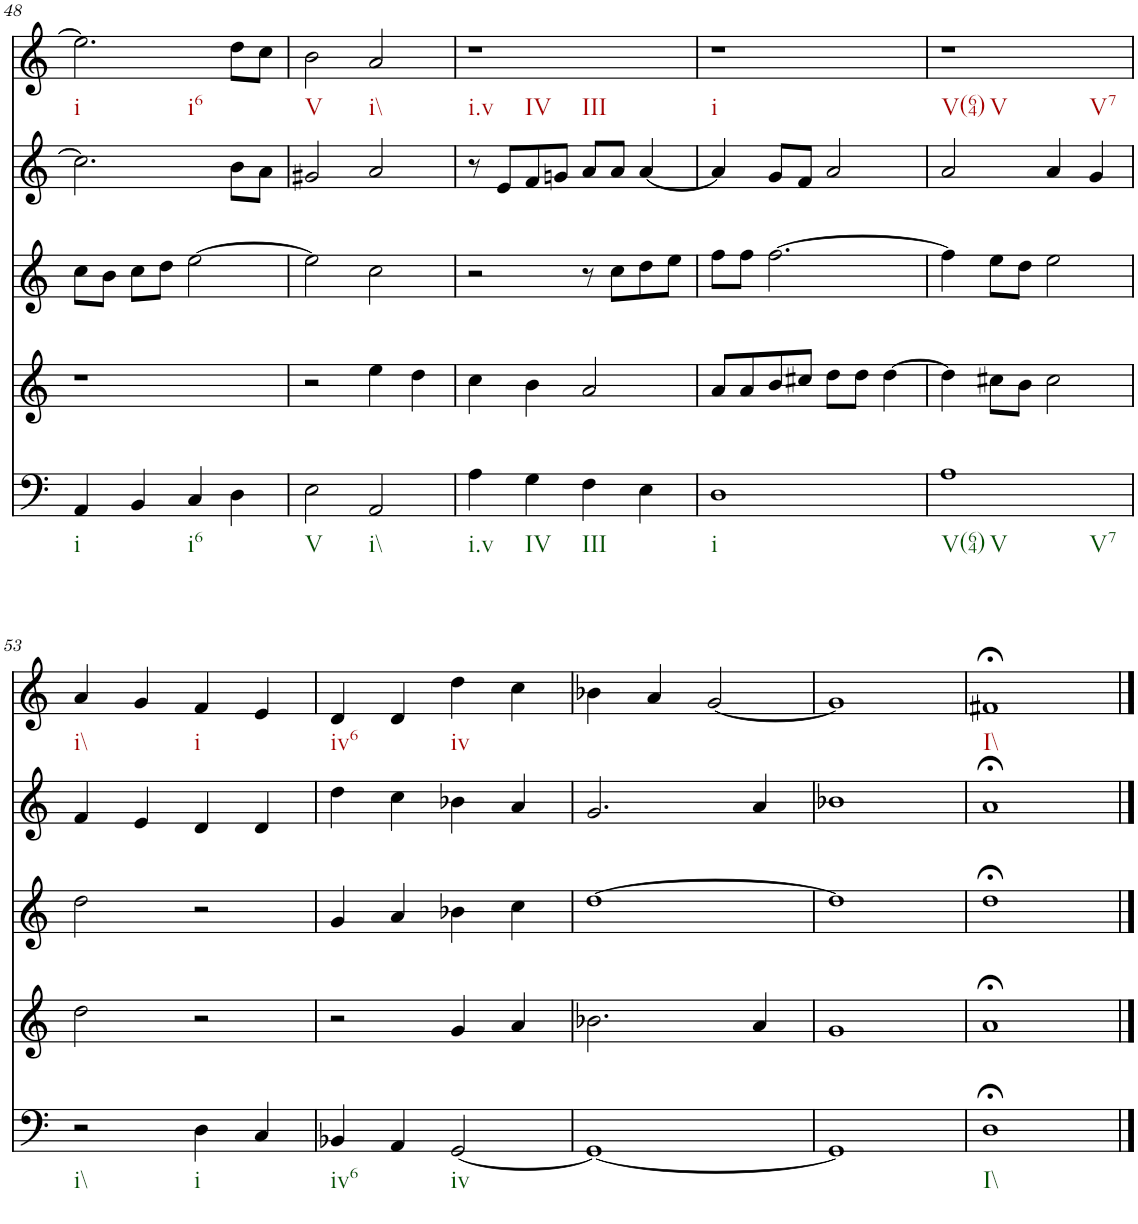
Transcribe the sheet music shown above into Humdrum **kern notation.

**kern	**kern	**kern	**kern	**kern
*part5	*part4	*part3	*part2	*part1
*staff5	*staff4	*staff3	*staff2	*staff1
*I"vox	*I"vox	*I"vox	*I"vox	*I"vox
!!LO:PB:g=z
*clefF4	*clefG2	*clefG2	*clefG2	*clefG2
*k[]	*k[]	*k[]	*k[]	*k[]
*M4/4	*M4/4	*M4/4	*M4/4	*M4/4
=48	=48	=48	=48	=48
4AA/	1r	8cc\L	2.cc\]	2.ee\]
.	.	8b\J	.	.
4BB/	.	8cc\L	.	.
.	.	8dd\J	.	.
4C/	.	[2ee\	.	.
4D\	.	.	8b\L	8dd\L
.	.	.	8a\J	8cc\J
=49	=49	=49	=49	=49
2E\	2r	2ee\]	2g#X/	2b\
2AA/	4ee\	2cc\	2a/	2a/
.	4dd\	.	.	.
=50	=50	=50	=50	=50
4A\	4cc\	2r	8r	1r
.	.	.	8e/L	.
4G\	4b\	.	8f/	.
.	.	.	8gn/J	.
4F\	2a/	8r	8a/L	.
.	.	8cc\L	8a/J	.
4E\	.	8dd\	[4a/	.
.	.	8ee\J	.	.
=51	=51	=51	=51	=51
1D	8a/L	8ff\L	4a/]	1r
.	8a/	8ff\J	.	.
.	8b/	[2.ff\	8g/L	.
.	8cc#X/J	.	8f/J	.
.	8dd\L	.	2a/	.
.	8dd\J	.	.	.
.	[4dd\	.	.	.
=52	=52	=52	=52	=52
1A	4dd\]	4ff\]	2a/	1r
.	8cc#X\L	8ee\L	.	.
.	8b\J	8dd\J	.	.
.	2cc#\	2ee\	4a/	.
.	.	.	4g/	.
!!LO:LB:g=z
=53	=53	=53	=53	=53
2r	2dd\	2dd\	4f/	4a/
.	.	.	4e/	4g/
4D\	2r	2r	4d/	4f/
4C/	.	.	4d/	4e/
=54	=54	=54	=54	=54
4BB-X/	2r	4g/	4dd\	4d/
4AA/	.	4a/	4cc\	4d/
[2GG/	4g/	4b-X\	4b-X\	4dd\
.	4a/	4cc\	4a/	4cc\
=55	=55	=55	=55	=55
1GG_	2.b-X\	[1dd	2.g/	4b-X\
.	.	.	.	4a/
.	.	.	.	[2g/
.	4a/	.	4a/	.
=56	=56	=56	=56	=56
1GG]	1g	1dd]	1b-X	1g]
=57	=57	=57	=57	=57
1D;<	1a;<	1dd;<	1a;<	1f#X;<
==	==	==	==	==
*-	*-	*-	*-	*-
